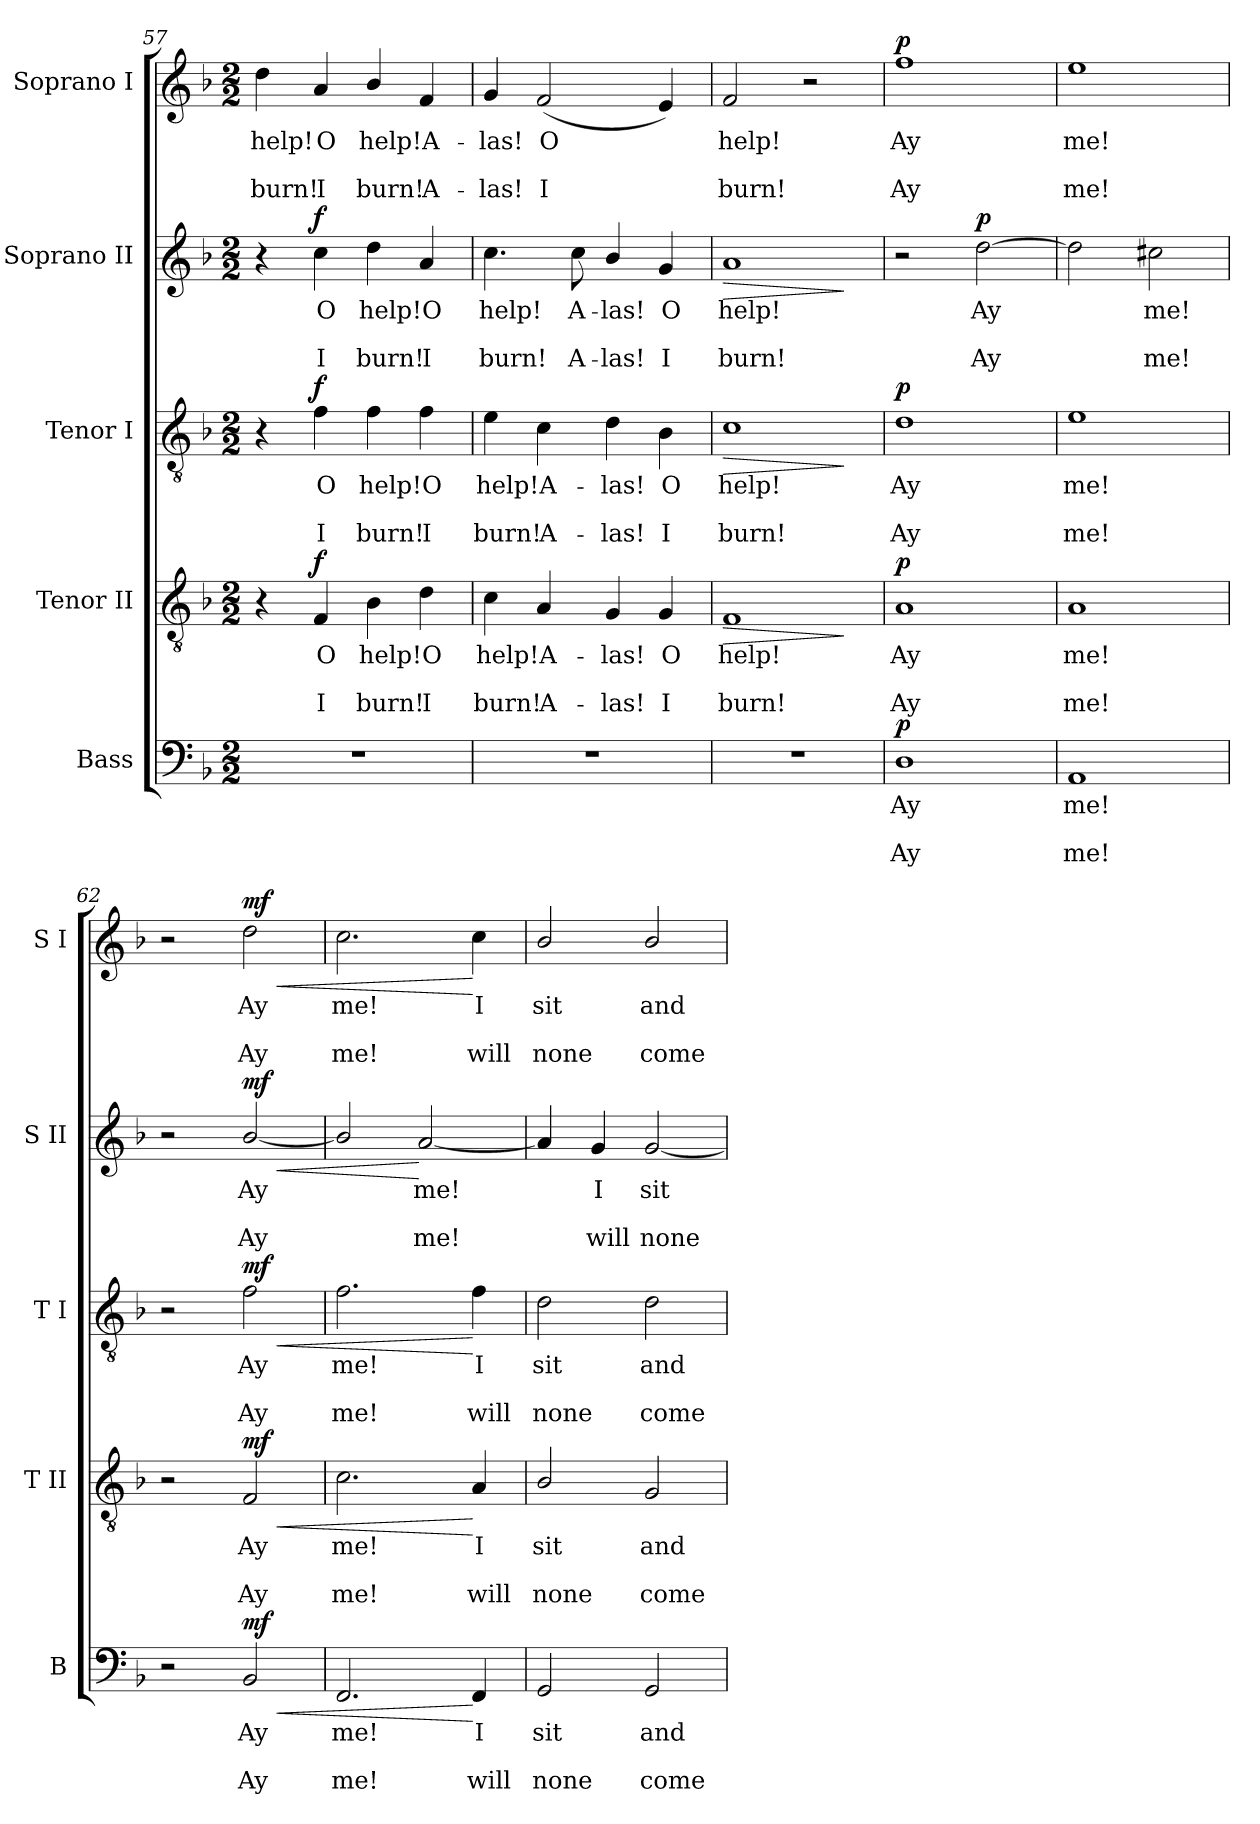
**kern	**text	**text	**text	**dynam	**kern	**text	**text	**text	**dynam	**kern	**text	**text	**text	**dynam	**kern	**text	**text	**text	**dynam	**kern	**text	**text	**text	**dynam
*part5	*part5	*part5	*part5	*part5	*part4	*part4	*part4	*part4	*part4	*part3	*part3	*part3	*part3	*part3	*part2	*part2	*part2	*part2	*part2	*part1	*part1	*part1	*part1	*part1
*staff5	*staff5	*staff5	*staff5	*staff5	*staff4	*staff4	*staff4	*staff4	*staff4	*staff3	*staff3	*staff3	*staff3	*staff3	*staff2	*staff2	*staff2	*staff2	*staff2	*staff1	*staff1	*staff1	*staff1	*staff1
*I"Bass	*	*	*	*	*I"Tenor II	*	*	*	*	*I"Tenor I	*	*	*	*	*I"Soprano II	*	*	*	*	*I"Soprano I	*	*	*	*
*I'B	*	*	*	*	*I'T II	*	*	*	*	*I'T I	*	*	*	*	*I'S II	*	*	*	*	*I'S I	*	*	*	*
!!LO:LB:g=z
*clefF4	*	*	*	*	*clefGv2	*	*	*	*	*clefGv2	*	*	*	*	*clefG2	*	*	*	*	*clefG2	*	*	*	*
*k[b-]	*	*	*	*	*k[b-]	*	*	*	*	*k[b-]	*	*	*	*	*k[b-]	*	*	*	*	*k[b-]	*	*	*	*
*F:	*	*	*	*	*F:	*	*	*	*	*F:	*	*	*	*	*F:	*	*	*	*	*F:	*	*	*	*
*M2/2	*	*	*	*	*M2/2	*	*	*	*	*M2/2	*	*	*	*	*M2/2	*	*	*	*	*M2/2	*	*	*	*
=57	=57	=57	=57	=57	=57	=57	=57	=57	=57	=57	=57	=57	=57	=57	=57	=57	=57	=57	=57	=57	=57	=57	=57	=57
!	!	!	!	!	!	!	!	!	!	!	!	!	!	!	!	!	!	!	!	!	!LO:LY:b	!	!LO:LY:b	!
1r	.	.	.	.	4r	.	.	.	.	4r	.	.	.	.	4r	.	.	.	.	4dd	help!	.	burn!	.
!	!	!	!	!	!	!LO:LY:b	!	!LO:LY:b	!LO:DY:b	!	!LO:LY:b	!	!LO:LY:b	!LO:DY:b	!	!LO:LY:b	!	!LO:LY:b	!LO:DY:b	!	!LO:LY:b	!	!LO:LY:b	!
.	.	.	.	.	4F	O	.	I	f	4f	O	.	I	f	4cc	O	.	I	f	4a	O	.	I	.
!	!	!	!	!	!	!LO:LY:b	!	!LO:LY:b	!	!	!LO:LY:b	!	!LO:LY:b	!	!	!LO:LY:b	!	!LO:LY:b	!	!	!LO:LY:b	!	!LO:LY:b	!
.	.	.	.	.	4B-	help!	.	burn!	.	4f	help!	.	burn!	.	4dd	help!	.	burn!	.	4b-/	help!	.	burn!	.
!	!	!	!	!	!	!LO:LY:b	!	!LO:LY:b	!	!	!LO:LY:b	!	!LO:LY:b	!	!	!LO:LY:b	!	!LO:LY:b	!	!	!LO:LY:b	!	!LO:LY:b	!
.	.	.	.	.	4d	O	.	I	.	4f	O	.	I	.	4a	O	.	I	.	4f	A-	.	-A-	.
=58	=58	=58	=58	=58	=58	=58	=58	=58	=58	=58	=58	=58	=58	=58	=58	=58	=58	=58	=58	=58	=58	=58	=58	=58
!	!	!	!	!	!	!LO:LY:b	!	!LO:LY:b	!	!	!LO:LY:b	!	!LO:LY:b	!	!	!LO:LY:b	!	!LO:LY:b	!	!	!LO:LY:b	!	!LO:LY:b	!
1r	.	.	.	.	4c	help!	.	burn!	.	4e	help!	.	burn!	.	4.cc	help!	.	burn!	.	4g	-las!	.	las!	.
!	!	!	!	!	!	!LO:LY:b	!	!LO:LY:b	!	!	!LO:LY:b	!	!LO:LY:b	!	!	!	!	!	!	!	!LO:LY:b	!	!LO:LY:b	!
.	.	.	.	.	4A	A-	.	-A-	.	4c	A-	.	-A-	.	.	.	.	.	.	(<2f	O	.	I	.
!	!	!	!	!	!	!	!	!	!	!	!	!	!	!	!	!LO:LY:b	!	!LO:LY:b	!	!	!	!	!	!
.	.	.	.	.	.	.	.	.	.	.	.	.	.	.	8cc	A-	.	-A-	.	.	.	.	.	.
!	!	!	!	!	!	!LO:LY:b	!	!LO:LY:b	!	!	!LO:LY:b	!	!LO:LY:b	!	!	!LO:LY:b	!	!LO:LY:b	!	!	!	!	!	!
.	.	.	.	.	4G	-las!	.	las!	.	4d	-las!	.	las!	.	4b-/	-las!	.	las!	.	.	.	.	.	.
!	!	!	!	!	!	!LO:LY:b	!	!LO:LY:b	!	!	!LO:LY:b	!	!LO:LY:b	!	!	!LO:LY:b	!	!LO:LY:b	!	!	!	!	!	!
.	.	.	.	.	4G	O	.	I	.	4B-	O	.	I	.	4g	O	.	I	.	4e)	.	.	.	.
=59	=59	=59	=59	=59	=59	=59	=59	=59	=59	=59	=59	=59	=59	=59	=59	=59	=59	=59	=59	=59	=59	=59	=59	=59
!	!	!	!	!	!	!LO:LY:b	!	!LO:LY:b	!LO:HP:b	!	!LO:LY:b	!	!LO:LY:b	!LO:HP:b	!	!LO:LY:b	!	!LO:LY:b	!LO:HP:b	!	!LO:LY:b	!	!LO:LY:b	!
1r	.	.	.	.	1F	help!	.	burn!	>	1c	help!	.	burn!	>	1a	help!	.	burn!	>	2f	help!	.	burn!	.
.	.	.	.	.	.	.	.	.	.	.	.	.	.	.	.	.	.	.	.	2r	.	.	.	.
.	.	.	.	.	.	.	.	.	]	.	.	.	.	]	.	.	.	.	]	.	.	.	.	.
=60	=60	=60	=60	=60	=60	=60	=60	=60	=60	=60	=60	=60	=60	=60	=60	=60	=60	=60	=60	=60	=60	=60	=60	=60
!	!LO:LY:b	!	!LO:LY:b	!LO:DY:b	!	!LO:LY:b	!	!LO:LY:b	!LO:DY:b	!	!LO:LY:b	!	!LO:LY:b	!LO:DY:b	!	!	!	!	!	!	!LO:LY:b	!	!LO:LY:b	!LO:DY:b
1D	Ay	.	Ay	p	1A	Ay	.	Ay	p	1d	Ay	.	Ay	p	2r	.	.	.	.	1ff	Ay	.	Ay	p
!	!	!	!	!	!	!	!	!	!	!	!	!	!	!	!	!LO:LY:b	!	!LO:LY:b	!LO:DY:b	!	!	!	!	!
.	.	.	.	.	.	.	.	.	.	.	.	.	.	.	[2dd	Ay	.	Ay	p	.	.	.	.	.
=61	=61	=61	=61	=61	=61	=61	=61	=61	=61	=61	=61	=61	=61	=61	=61	=61	=61	=61	=61	=61	=61	=61	=61	=61
!	!LO:LY:b	!	!LO:LY:b	!	!	!LO:LY:b	!	!LO:LY:b	!	!	!LO:LY:b	!	!LO:LY:b	!	!	!	!	!	!	!	!LO:LY:b	!	!LO:LY:b	!
1AA	me!	.	me!	.	1A	me!	.	me!	.	1e	me!	.	me!	.	2dd]	.	.	.	.	1ee	me!	.	me!	.
!	!	!	!	!	!	!	!	!	!	!	!	!	!	!	!	!LO:LY:b	!	!LO:LY:b	!	!	!	!	!	!
.	.	.	.	.	.	.	.	.	.	.	.	.	.	.	2cc#X	me!	.	me!	.	.	.	.	.	.
=62	=62	=62	=62	=62	=62	=62	=62	=62	=62	=62	=62	=62	=62	=62	=62	=62	=62	=62	=62	=62	=62	=62	=62	=62
2r	.	.	.	.	2r	.	.	.	.	2r	.	.	.	.	2r	.	.	.	.	2r	.	.	.	.
!	!LO:LY:b	!	!LO:LY:b	!LO:HP:b	!	!LO:LY:b	!	!LO:LY:b	!LO:HP:b	!	!LO:LY:b	!	!LO:LY:b	!LO:HP:b	!	!LO:LY:b	!	!LO:LY:b	!LO:HP:b	!	!LO:LY:b	!	!LO:LY:b	!LO:HP:b
!	!	!	!	!LO:DY:n=1:b	!	!	!	!	!LO:DY:n=1:b	!	!	!	!	!LO:DY:n=1:b	!	!	!	!	!LO:DY:n=1:b	!	!	!	!	!LO:DY:n=1:b
2BB-	Ay	.	Ay	< mf	2F	Ay	.	Ay	< mf	2f	Ay	.	Ay	< mf	[2b-/	Ay	.	Ay	< mf	2dd	Ay	.	Ay	< mf
=63	=63	=63	=63	=63	=63	=63	=63	=63	=63	=63	=63	=63	=63	=63	=63	=63	=63	=63	=63	=63	=63	=63	=63	=63
!	!LO:LY:b	!	!LO:LY:b	!	!	!LO:LY:b	!	!LO:LY:b	!	!	!LO:LY:b	!	!LO:LY:b	!	!	!	!	!	!	!	!LO:LY:b	!	!LO:LY:b	!
2.FF	me!	.	me!	.	2.c	me!	.	me!	.	2.f	me!	.	me!	.	2b-/]	.	.	.	.	2.cc	me!	.	me!	.
!	!	!	!	!	!	!	!	!	!	!	!	!	!	!	!	!LO:LY:b	!	!LO:LY:b	!	!	!	!	!	!
.	.	.	.	.	.	.	.	.	.	.	.	.	.	.	[2a	me!	.	me!	[	.	.	.	.	.
!	!LO:LY:b	!	!LO:LY:b	!	!	!LO:LY:b	!	!LO:LY:b	!	!	!LO:LY:b	!	!LO:LY:b	!	!	!	!	!	!	!	!LO:LY:b	!	!LO:LY:b	!
4FF	I	.	will	[	4A	I	.	will	[	4f	I	.	will	[	.	.	.	.	.	4cc	I	.	will	[
=64	=64	=64	=64	=64	=64	=64	=64	=64	=64	=64	=64	=64	=64	=64	=64	=64	=64	=64	=64	=64	=64	=64	=64	=64
!	!LO:LY:b	!	!LO:LY:b	!	!	!LO:LY:b	!	!LO:LY:b	!	!	!LO:LY:b	!	!LO:LY:b	!	!	!	!	!	!	!	!LO:LY:b	!	!LO:LY:b	!
2GG	sit	.	none	.	2B-/	sit	.	none	.	2d	sit	.	none	.	4a]	.	.	.	.	2b-/	sit	.	none	.
!	!	!	!	!	!	!	!	!	!	!	!	!	!	!	!	!LO:LY:b	!	!LO:LY:b	!	!	!	!	!	!
.	.	.	.	.	.	.	.	.	.	.	.	.	.	.	4g	I	.	will	.	.	.	.	.	.
!	!LO:LY:b	!	!LO:LY:b	!	!	!LO:LY:b	!	!LO:LY:b	!	!	!LO:LY:b	!	!LO:LY:b	!	!	!LO:LY:b	!	!LO:LY:b	!	!	!LO:LY:b	!	!LO:LY:b	!
2GG	and	.	come	.	2G	and	.	come	.	2d	and	.	come	.	[2g	sit	.	none	.	2b-/	and	.	come	.
=	=	=	=	=	=	=	=	=	=	=	=	=	=	=	=	=	=	=	=	=	=	=	=	=
*-	*-	*-	*-	*-	*-	*-	*-	*-	*-	*-	*-	*-	*-	*-	*-	*-	*-	*-	*-	*-	*-	*-	*-	*-
